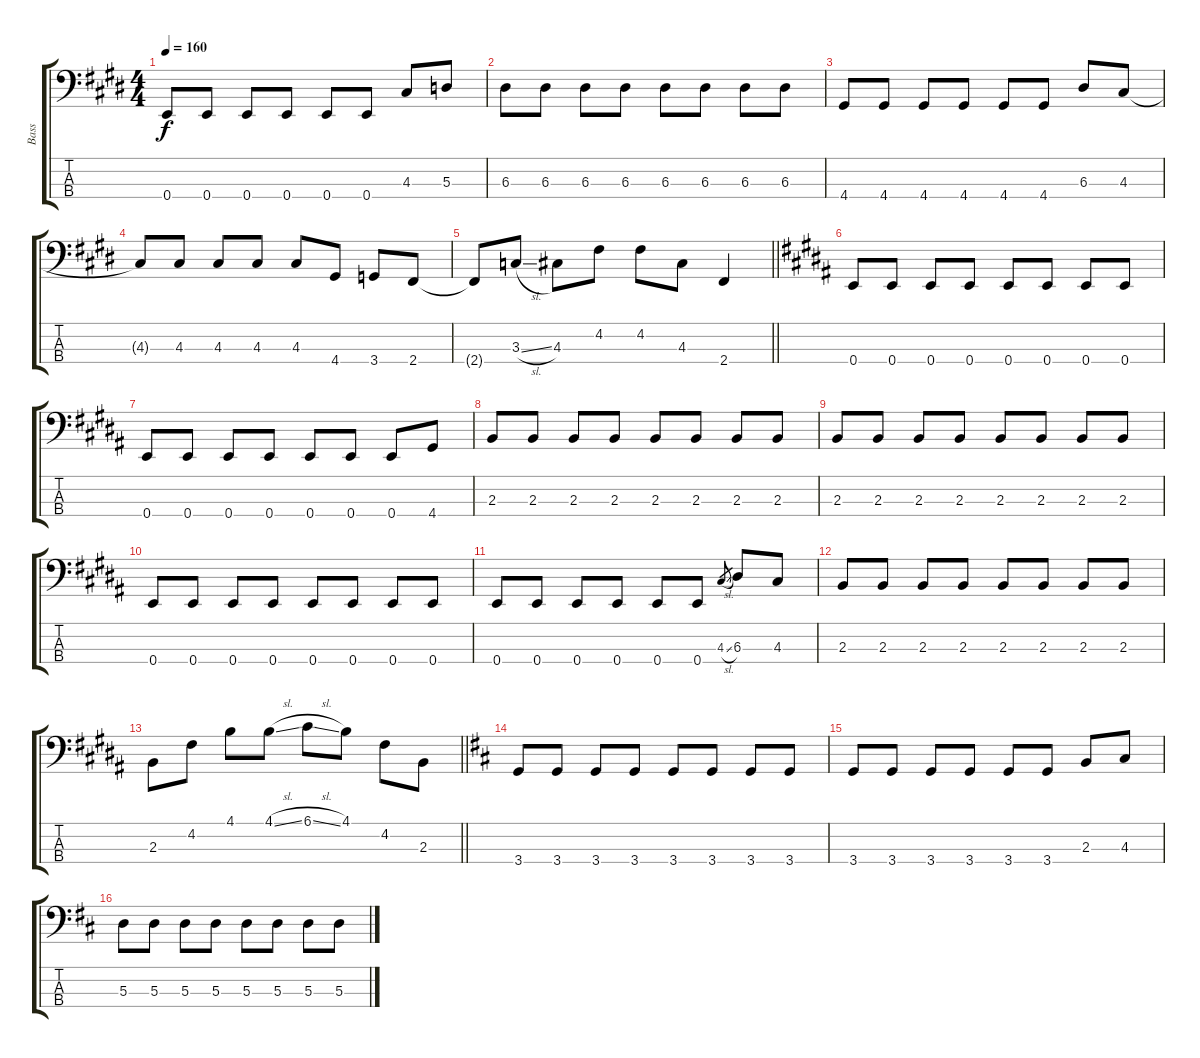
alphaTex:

\track ("Bass" "Bass") {instrument electricbasspick}
\staff {score tabs}
\tuning (G2 D2 A1 E1) {hide}
\ts (4 4)
\tempo 160
\clef f4
\ks e
0.4.8{dy f} 0.4.8 0.4.8 0.4.8 0.4.8 0.4.8 4.3.8 5.3.8 |
6.3.8 6.3.8 6.3.8 6.3.8 6.3.8 6.3.8 6.3.8 6.3.8 |
4.4.8 4.4.8 4.4.8 4.4.8 4.4.8 4.4.8 6.3.8 4.3.8 |
4.3{t}.8 4.3.8 4.3.8 4.3.8 4.3.8 4.4.8 3.4.8 2.4.8 |
\barLineRight lightlight
2.4{t}.8 3.3{sl}.8 4.3.8 4.2.8 4.2.8 4.3.8 2.4.4 |
\ks b
0.4.8 0.4.8 0.4.8 0.4.8 0.4.8 0.4.8 0.4.8 0.4.8 |
0.4.8 0.4.8 0.4.8 0.4.8 0.4.8 0.4.8 0.4.8 4.4.8 |
2.3.8 2.3.8 2.3.8 2.3.8 2.3.8 2.3.8 2.3.8 2.3.8 |
2.3.8 2.3.8 2.3.8 2.3.8 2.3.8 2.3.8 2.3.8 2.3.8 |
0.4.8 0.4.8 0.4.8 0.4.8 0.4.8 0.4.8 0.4.8 0.4.8 |
0.4.8 0.4.8 0.4.8 0.4.8 0.4.8 0.4.8 4.3{sl}.8{gr} 6.3.8 4.3.8 |
2.3.8 2.3.8 2.3.8 2.3.8 2.3.8 2.3.8 2.3.8 2.3.8 |
\barLineRight lightlight
2.3.8 4.2.8 4.1.8 4.1{sl}.8 6.1{sl}.8 4.1.8 4.2.8 2.3.8 |
\ks d
3.4.8 3.4.8 3.4.8 3.4.8 3.4.8 3.4.8 3.4.8 3.4.8 |
3.4.8 3.4.8 3.4.8 3.4.8 3.4.8 3.4.8 2.3.8 4.3.8 |
5.3.8 5.3.8 5.3.8 5.3.8 5.3.8 5.3.8 5.3.8 5.3.8
